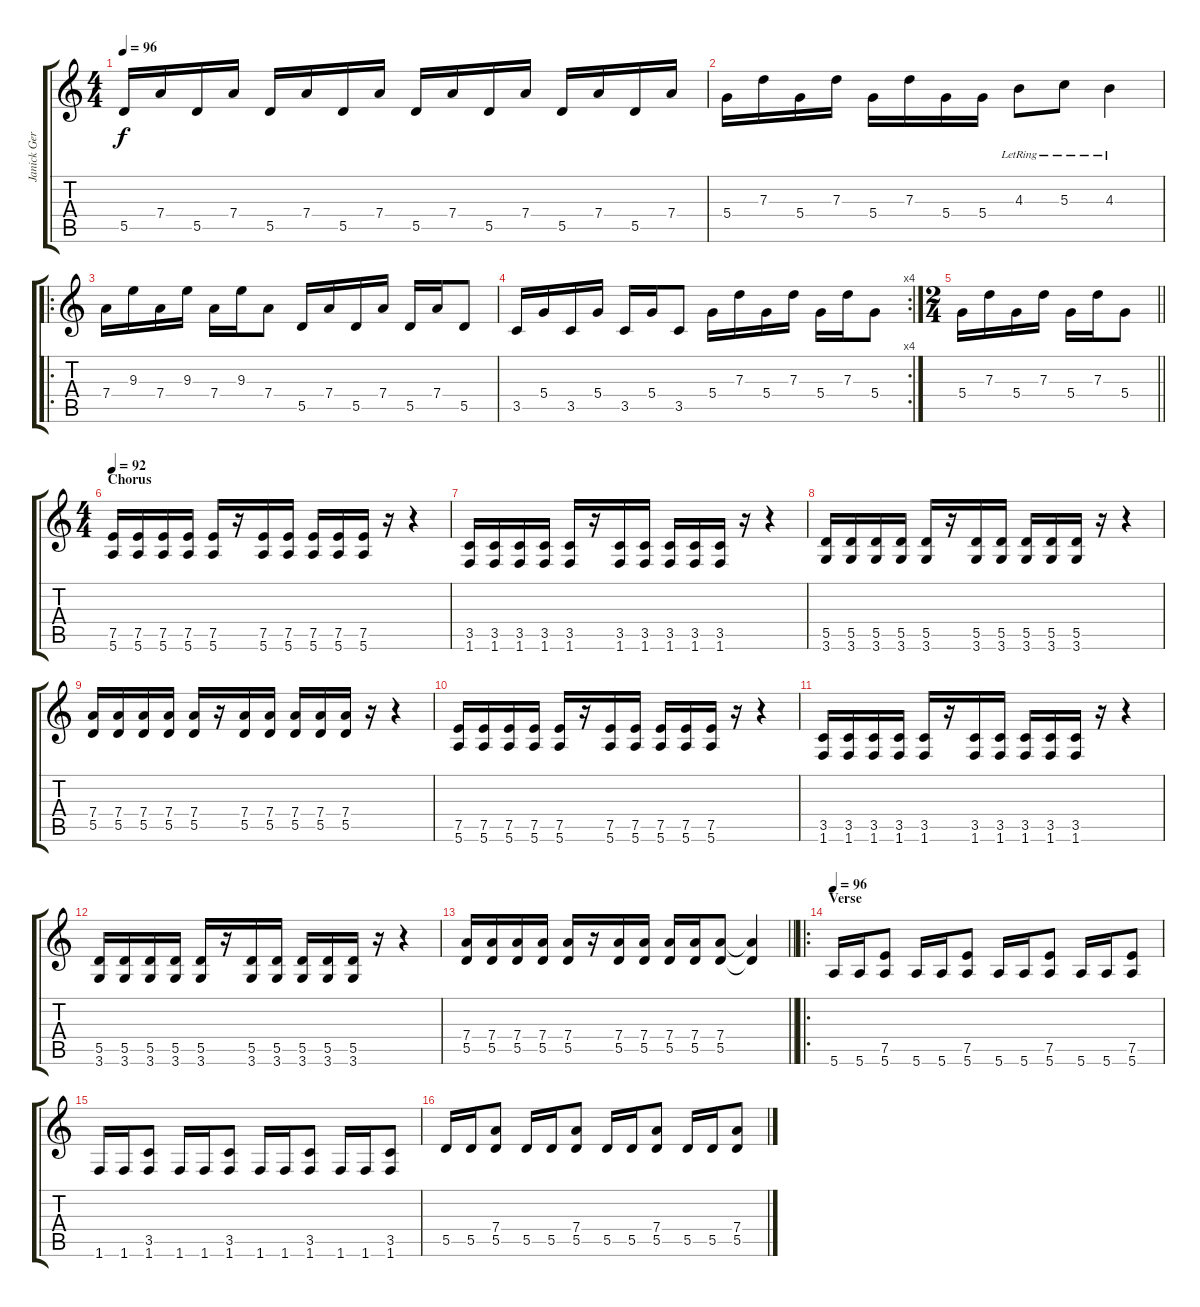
\track ("Janick Gers" "Janick Ger") {instrument distortionguitar}
\staff {score tabs}
\tuning (E4 B3 G3 D3 A2 E2) {hide}
\ts (4 4)
\tempo 96
\clef g2
\ks c
5.5.16{dy f} 7.4.16 5.5.16 7.4.16 5.5.16 7.4.16 5.5.16 7.4.16 5.5.16 7.4.16 5.5.16 7.4.16 5.5.16 7.4.16 5.5.16 7.4.16 |
5.4.16 7.3.16 5.4.16 7.3.16 5.4.16 7.3.16 5.4.16 5.4.16 4.3{lr}.8 5.3{lr}.8 4.3{lr}.4 |
\ro
7.4.16 9.3.16 7.4.16 9.3.16 7.4.16 9.3.16 7.4.8 5.5.16 7.4.16 5.5.16 7.4.16 5.5.16 7.4.16 5.5.8 |
\rc 4
3.5.16 5.4.16 3.5.16 5.4.16 3.5.16 5.4.16 3.5.8 5.4.16 7.3.16 5.4.16 7.3.16 5.4.16 7.3.16 5.4.8 |
\ts (2 4)
\barLineRight lightlight
5.4.16 7.3.16 5.4.16 7.3.16 5.4.16 7.3.16 5.4.8 |
\ts (4 4)
\section ("" "Chorus")
\tempo 92
(7.5 5.6).16{instrument distortionguitar} (7.5 5.6).16 (7.5 5.6).16 (7.5 5.6).16 (7.5 5.6).16 r.16 (7.5 5.6).16 (7.5 5.6).16 (7.5 5.6).16 (7.5 5.6).16 (7.5 5.6).16 r.16 r.4 |
(3.5 1.6).16 (3.5 1.6).16 (3.5 1.6).16 (3.5 1.6).16 (3.5 1.6).16 r.16 (3.5 1.6).16 (3.5 1.6).16 (3.5 1.6).16 (3.5 1.6).16 (3.5 1.6).16 r.16 r.4 |
(5.5 3.6).16 (5.5 3.6).16 (5.5 3.6).16 (5.5 3.6).16 (5.5 3.6).16 r.16 (5.5 3.6).16 (5.5 3.6).16 (5.5 3.6).16 (5.5 3.6).16 (5.5 3.6).16 r.16 r.4 |
(7.4 5.5).16 (7.4 5.5).16 (7.4 5.5).16 (7.4 5.5).16 (7.4 5.5).16 r.16 (7.4 5.5).16 (7.4 5.5).16 (7.4 5.5).16 (7.4 5.5).16 (7.4 5.5).16 r.16 r.4 |
(7.5 5.6).16 (7.5 5.6).16 (7.5 5.6).16 (7.5 5.6).16 (7.5 5.6).16 r.16 (7.5 5.6).16 (7.5 5.6).16 (7.5 5.6).16 (7.5 5.6).16 (7.5 5.6).16 r.16 r.4 |
(3.5 1.6).16 (3.5 1.6).16 (3.5 1.6).16 (3.5 1.6).16 (3.5 1.6).16 r.16 (3.5 1.6).16 (3.5 1.6).16 (3.5 1.6).16 (3.5 1.6).16 (3.5 1.6).16 r.16 r.4 |
(5.5 3.6).16 (5.5 3.6).16 (5.5 3.6).16 (5.5 3.6).16 (5.5 3.6).16 r.16 (5.5 3.6).16 (5.5 3.6).16 (5.5 3.6).16 (5.5 3.6).16 (5.5 3.6).16 r.16 r.4 |
\barLineRight lightlight
(7.4 5.5).16 (7.4 5.5).16 (7.4 5.5).16 (7.4 5.5).16 (7.4 5.5).16 r.16 (7.4 5.5).16 (7.4 5.5).16 (7.4 5.5).16 (7.4 5.5).16 (7.4 5.5).8 (7.4{t} 5.5{t}).4 |
\ro
\section ("" "Verse")
\tempo 96
5.6.16 5.6.16 (7.5 5.6).8 5.6.16 5.6.16 (7.5 5.6).8 5.6.16 5.6.16 (7.5 5.6).8 5.6.16 5.6.16 (7.5 5.6).8 |
1.6.16 1.6.16 (3.5 1.6).8 1.6.16 1.6.16 (3.5 1.6).8 1.6.16 1.6.16 (3.5 1.6).8 1.6.16 1.6.16 (3.5 1.6).8 |
5.5.16 5.5.16 (7.4 5.5).8 5.5.16 5.5.16 (7.4 5.5).8 5.5.16 5.5.16 (7.4 5.5).8 5.5.16 5.5.16 (7.4 5.5).8
